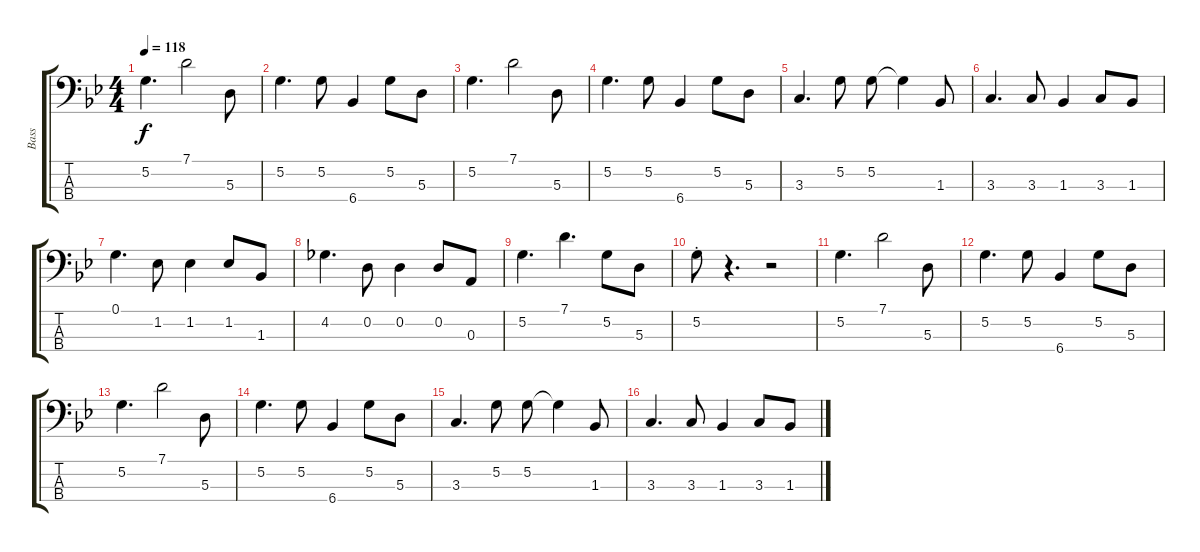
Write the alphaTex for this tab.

\track ("Bass" "Bass") {instrument electricbassfinger}
\staff {score tabs}
\tuning (G2 D2 A1 E1) {hide}
\ts (4 4)
\tempo 118
\clef f4
\ks gminor
5.2.4{d dy f} 7.1.2 5.3.8 |
5.2.4{d} 5.2.8 6.4.4 5.2.8 5.3.8 |
5.2.4{d} 7.1.2 5.3.8 |
5.2.4{d} 5.2.8 6.4.4 5.2.8 5.3.8 |
3.3.4{d} 5.2.8 5.2.8 5.2{t}.4 1.3.8 |
3.3.4{d} 3.3.8 1.3.4 3.3.8 1.3.8 |
0.1.4{d} 1.2.8 1.2.4 1.2.8 1.3.8 |
4.2.4{d} 0.2.8 0.2.4 0.2.8 0.3.8 |
5.2.4{d} 7.1.4{d} 5.2.8 5.3.8 |
5.2{st}.8 r.4{d} r.2 |
5.2.4{d} 7.1.2 5.3.8 |
5.2.4{d} 5.2.8 6.4.4 5.2.8 5.3.8 |
5.2.4{d} 7.1.2 5.3.8 |
5.2.4{d} 5.2.8 6.4.4 5.2.8 5.3.8 |
3.3.4{d} 5.2.8 5.2.8 5.2{t}.4 1.3.8 |
3.3.4{d} 3.3.8 1.3.4 3.3.8 1.3.8
